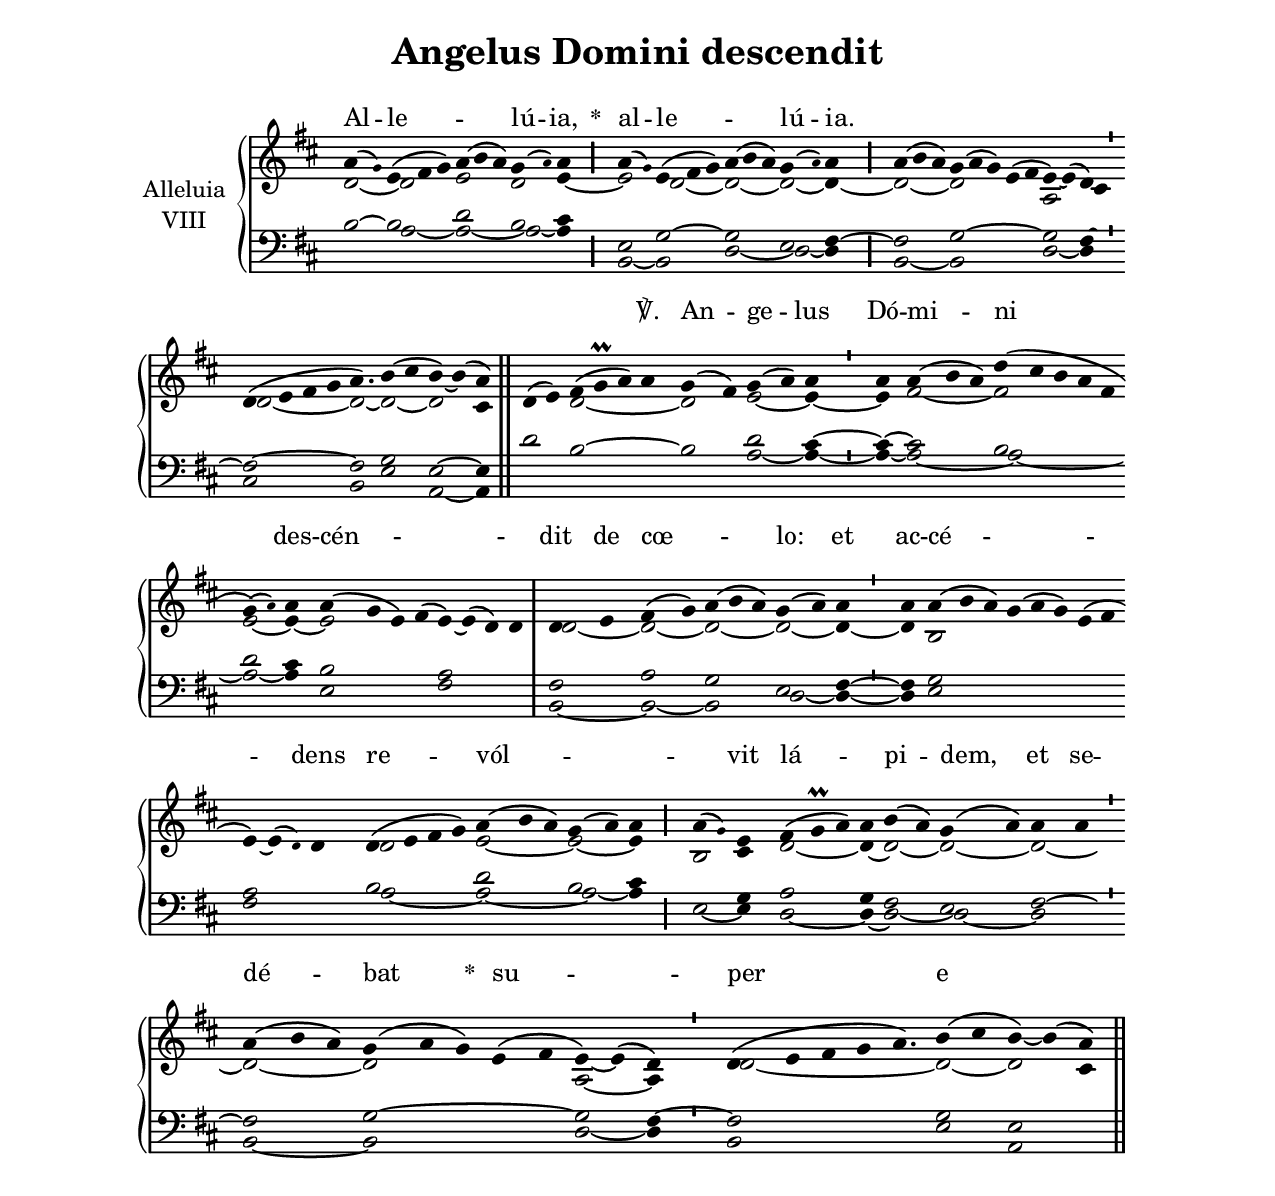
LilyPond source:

\version "2.18"
\include "gregorian.ly"
\include "noh2.ily"


%Page reference: page ii.10
%(volume.page)

global = {
 \key a \mixolydian
 \cadenzaOn 
}

\header {
  title = \markup \center-column {"Angelus Domini descendit" \vspace #1 }
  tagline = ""
  composer = ""
}

\paper {
 #(include-special-characters)
  oddHeaderMarkup = \markup \fill-line {
    \line {}
    \center-column {
      \on-the-fly #first-page     " "
      \on-the-fly #not-first-page "Angelus Domini descendit"
    }
    \line { \on-the-fly #print-page-number-check-first \fromproperty #'page:page-number-string }
  }
  evenHeaderMarkup = \markup \fill-line {
    \line { \on-the-fly #print-page-number-check-first \fromproperty #'page:page-number-string }
    \center-column { "Angelus Domini descendit" }
    \line {}
  }
}

chantText = \lyricmode {
Al -- le -- _ lú -- ia, 
\set stanza = " * " 
al -- le -- _ lú -- ia. 
_ _ _ _ _ _ _ ℣. 
An -- ge -- lus Dó -- mi -- ni des -- cén -- _ _ dit de cœ -- _ lo: 
et ac -- cé -- _ _ dens re -- vól -- _ _ _ vit lá -- _ pi -- dem, 
et se -- dé -- bat 
\set stanza = " * " su -- per e -- um. _ _ _ _ _ _ _ }

chantMusic = {
\tieDown   a'4 ( \once \tweak #'font-size #-4 g' ) e'4 ( fis'4 g'4) a'4 ( b'4 a'4) g'4 ( \once \tweak #'font-size #-4 a' ) a'4 \divisioMaior
 a'4 ( \once \tweak #'font-size #-4 g' ) e'4 ( fis'4 g'4) a'4 ( b'4 a'4) g'4 ( \once \tweak #'font-size #-4 a' ) a'4 \divisioMaior
 a'4 ( b'4 a'4) g'4 ( a'4 g'4) e'4 ( fis'4 e'4) ~ e'4 ( d'4) \divisioMinima \forceBreak

 d'4 ( e'4 fis'4 g'4 a'4.) b'4 ( cis''4 b'4) ~ b'4 ( a'4) \finalis
 d'4 ( e'4) fis'4 ( g'\prall a'4) a'4 g'4 ( fis'4) g'4 ( a'4) a'4 \divisioMinima
 a'4 a'4 ( b'4 a'4) d''4 ( cis''4 b'4 a'4 fis'4 \forceBreak
) g'4 ( \once \tweak #'font-size #-4 a' ) a'4 a'4 ( g'4 e'4) fis'4 ( e'4) ~ e'4 ( d'4) d'4 \divisioMaxima
 d'4 e'4 fis'4 ( g'4) a'4 ( b'4 a'4) g'4 ( a'4) a'4 \divisioMinima
 a'4 a'4 ( b'4 a'4) g'4 ( a'4 g'4) e'4 ( fis'4 \forceBreak
 e'4) ~ e'4 ( \once \tweak #'font-size #-4 d' ) d'4 d'4 ( e'4 fis'4 g'4) a'4 ( b'4 a'4) g'4 ( a'4) a'4 \divisioMaior
 a'4 ( \once \tweak #'font-size #-4 g' ) e'4 fis'4 ( g'\prall a'4) a'4  b'4 ( a'4) g'4 ( a'4) a'4 a'4 \divisioMinima \forceBreak

 a'4 ( b'4 a'4) g'4 ( a'4 g'4) e'4 ( fis'4 e'4) ~ e'4 ( d'4) \divisioMinima
 d'4 ( e'4 fis'4 g'4 a'4.) b'4 ( cis''4 b'4) ~ b'4 ( a'4) \finalis

}

altoMusic = {
d'2 ~ d'2*3/2 e'2*3/2 d'2 e'4 ~ \divisioMaior
e'2 d'2*3/2 ~ d'2*3/2 ~ d'2 ~ d'4 ~ \divisioMaior
d'2*3/2 ~ d'2*5/2 a2 cis'4 \divisioMinima
d'2*4/2 ~ d'2*3/4 ~ d'2 ~ d'2 cis'4 \finalis
r2 d'2*4/2 ~ d'2 e'2 ~ e'4 ~ \divisioMinima
e'4 fis'2*3/2 ~ fis'2*5/2 e'2 ~ e'4 ~ e'2*4/2 r2*4/2 \divisioMaxima
d'2 ~ d'2 ~ d'2*3/2 ~ d'2 ~ d'4 ~ \divisioMinima
d'4 b2*12/2 d'2*4/2 e'2*3/2 ~ e'2 ~ e'4 \divisioMaior
b2 cis'4 d'2*3/2 ~ d'4 ~ d'2 ~ d'2 ~ d'2 ~ \divisioMinima
d'2*3/2 ~ d'2*5/2 a2 ~ a4 \divisioMinima
d'2*11/4 ~ d'2 ~ d'2 cis'4 \finalis
}

tenorMusic = {
b2 ~ b2*3/2 d'2*3/2 b2 cis'4 \divisioMaior
e2 g2*3/2 ~ g2*3/2 e2 fis4 ~ \divisioMaior
fis2*3/2 g2*5/2 ~ g2 fis4 ~ \divisioMinima
fis2*4/2 ~ fis2*3/4 g2 e2 ~ e4 \finalis
d'2 b2*4/2 ~ b2 d'2 cis'4 ~ \divisioMinima
cis'4 ~ cis'2*3/2 b2*5/2 d'2 cis'4 b2*4/2 a2*4/2 \divisioMaxima
fis2 a2 g2*3/2 e2 fis4 ~ \divisioMinima
fis4 g2*8/2 a2*4/2 b2*4/2 d'2*3/2 b2 cis'4 \divisioMaior
r2 g4 a2*3/2 g4 fis2 e2 fis2 ~ \divisioMinima
fis2*3/2 g2*5/2 ~ g2 fis4 ~ \divisioMinima
fis2*11/4 g2 e2*3/2 \finalis
}

bassMusic = {
r2 a2*3/2 ~ a2*3/2 ~ a2 ~ a4 \divisioMaior
b,2 ~ b,2*3/2 d2*3/2 ~ d2 ~ d4 \divisioMaior
b,2*3/2 ~ b,2*5/2 d2 ~ d4 \divisioMinima
cis2*4/2 b,2*3/4 e2 a,2 ~ a,4 \finalis
r2*8/2 a2 ~ a4 ~ \divisioMinima
a4 ~ a2*3/2 ~ a2*5/2 ~ a2 ~ a4 e2*4/2 fis2*4/2 \divisioMaxima
b,2 ~ b,2 ~ b,2*3/2 d2 ~ d4 ~ \divisioMinima
d4 e2*8/2 fis2*4/2 a2*4/2 ~ a2*3/2 ~ a2 ~ a4 \divisioMaior
e2 ~ e4 d2*3/2 ~ d4 ~ d2 ~ d2 ~ d2 \divisioMinima
b,2*3/2 ~ b,2*5/2 d2 ~ d4 \divisioMinima
b,2*11/4 e2 a,2*3/2 \finalis
}

voiceLines = {
\voiceLineStyle


}

\score{
  <<
    \new GrandStaff <<
      \set GrandStaff.autoBeaming = ##f
      \set GrandStaff.instrumentName = \markup \center-column {
        "Alleluia"
        "VIII"
      }
      \new Staff = up <<
        \new Voice = "chant" {
          \voiceOne \global \chantMusic
        }
        \new Voice {
          \voiceTwo \global \altoMusic
        }
      >>

      \new Staff = down <<
        \clef bass
        \new Voice {
          \voiceOne \global \tenorMusic
        }
        \new Voice {
          \voiceTwo \global \bassMusic
        }
	\new Voice {
        \voiceThree \global \voiceLines
        }
      >>
    >>
    \new Lyrics \lyricsto chant {
      \chantText
    }
  >>
  \layout{
  }
  \midi{
    \tempo 4 = 125
  }
}
